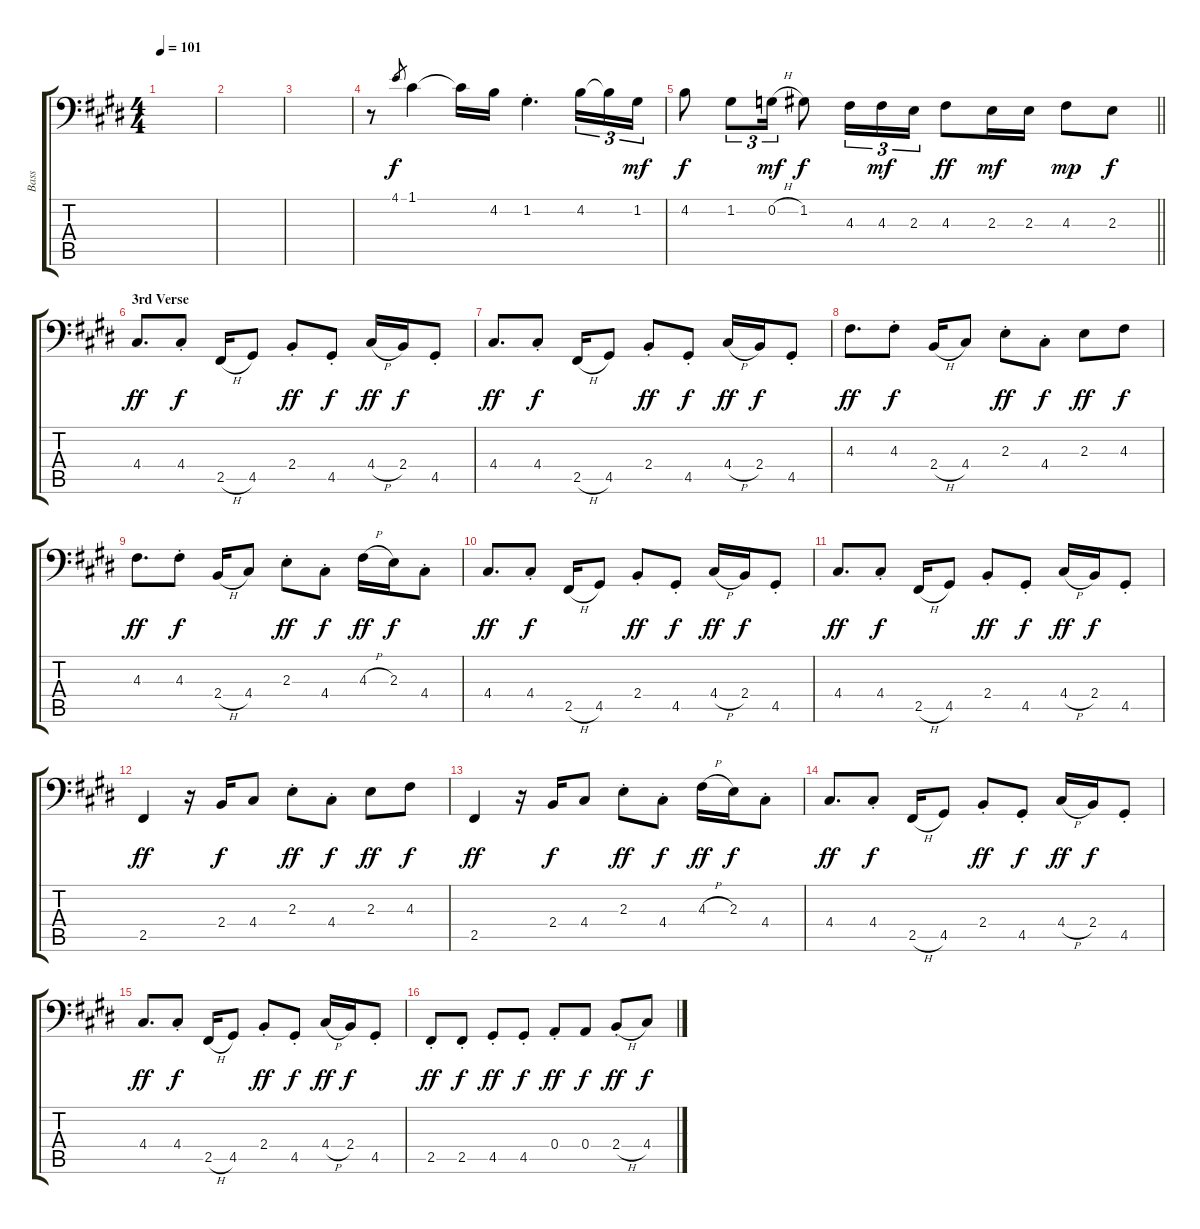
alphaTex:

\track ("Bass" "Bass") {instrument electricbassfinger}
\staff {score tabs}
\tuning (C3 G2 D2 A1 E1 B0) {hide}
\ts (4 4)
\tempo 101
\clef f4
\ks e
|
|
|
r.8 4.1.8{gr} 1.1.4 1.1{t}.16 4.2.16 1.2{st}.4{d} 4.2.16{tu (3 2)} 4.2{t}.16{tu (3 2)} 1.2.16{tu (3 2) dy mf} |
\barLineRight lightlight
4.2.8{dy f} 1.2.8{tu (3 2)} 0.2{h}.16{tu (3 2) dy mf} 1.2.8{dy f} 4.3.16{tu (3 2)} 4.3.16{tu (3 2) dy mf} 2.3.16{tu (3 2)} 4.3.8{dy ff} 2.3.16{dy mf} 2.3.16 4.3.8{dy mp} 2.3.8{dy f} |
\section ("" "3rd Verse")
4.4.8{d dy ff} 4.4{st}.8{dy f} 2.5{h}.16 4.5.8 2.4{st}.8{dy ff} 4.5{st}.8{dy f} 4.4{h}.16{dy ff} 2.4.16{dy f} 4.5{st}.8 |
4.4.8{d dy ff} 4.4{st}.8{dy f} 2.5{h}.16 4.5.8 2.4{st}.8{dy ff} 4.5{st}.8{dy f} 4.4{h}.16{dy ff} 2.4.16{dy f} 4.5{st}.8 |
4.3.8{d dy ff} 4.3{st}.8{dy f} 2.4{h}.16 4.4.8 2.3{st}.8{dy ff} 4.4{st}.8{dy f} 2.3.8{dy ff} 4.3.8{dy f} |
4.3.8{d dy ff} 4.3{st}.8{dy f} 2.4{h}.16 4.4.8 2.3{st}.8{dy ff} 4.4{st}.8{dy f} 4.3{h}.16{dy ff} 2.3.16{dy f} 4.4{st}.8 |
4.4.8{d dy ff} 4.4{st}.8{dy f} 2.5{h}.16 4.5.8 2.4{st}.8{dy ff} 4.5{st}.8{dy f} 4.4{h}.16{dy ff} 2.4.16{dy f} 4.5{st}.8 |
4.4.8{d dy ff} 4.4{st}.8{dy f} 2.5{h}.16 4.5.8 2.4{st}.8{dy ff} 4.5{st}.8{dy f} 4.4{h}.16{dy ff} 2.4.16{dy f} 4.5{st}.8 |
2.5.4{dy ff} r.16 2.4.16{dy f} 4.4.8 2.3{st}.8{dy ff} 4.4{st}.8{dy f} 2.3.8{dy ff} 4.3.8{dy f} |
2.5.4{dy ff} r.16 2.4.16{dy f} 4.4.8 2.3{st}.8{dy ff} 4.4{st}.8{dy f} 4.3{h}.16{dy ff} 2.3.16{dy f} 4.4{st}.8 |
4.4.8{d dy ff} 4.4{st}.8{dy f} 2.5{h}.16 4.5.8 2.4{st}.8{dy ff} 4.5{st}.8{dy f} 4.4{h}.16{dy ff} 2.4.16{dy f} 4.5{st}.8 |
4.4.8{d dy ff} 4.4{st}.8{dy f} 2.5{h}.16 4.5.8 2.4{st}.8{dy ff} 4.5{st}.8{dy f} 4.4{h}.16{dy ff} 2.4.16{dy f} 4.5{st}.8 |
2.5{st}.8{dy ff} 2.5{st}.8{dy f} 4.5{st}.8{dy ff} 4.5{st}.8{dy f} 0.4{st}.8{dy ff} 0.4.8{dy f} 2.4{h st}.8{dy ff} 4.4.8{dy f}
